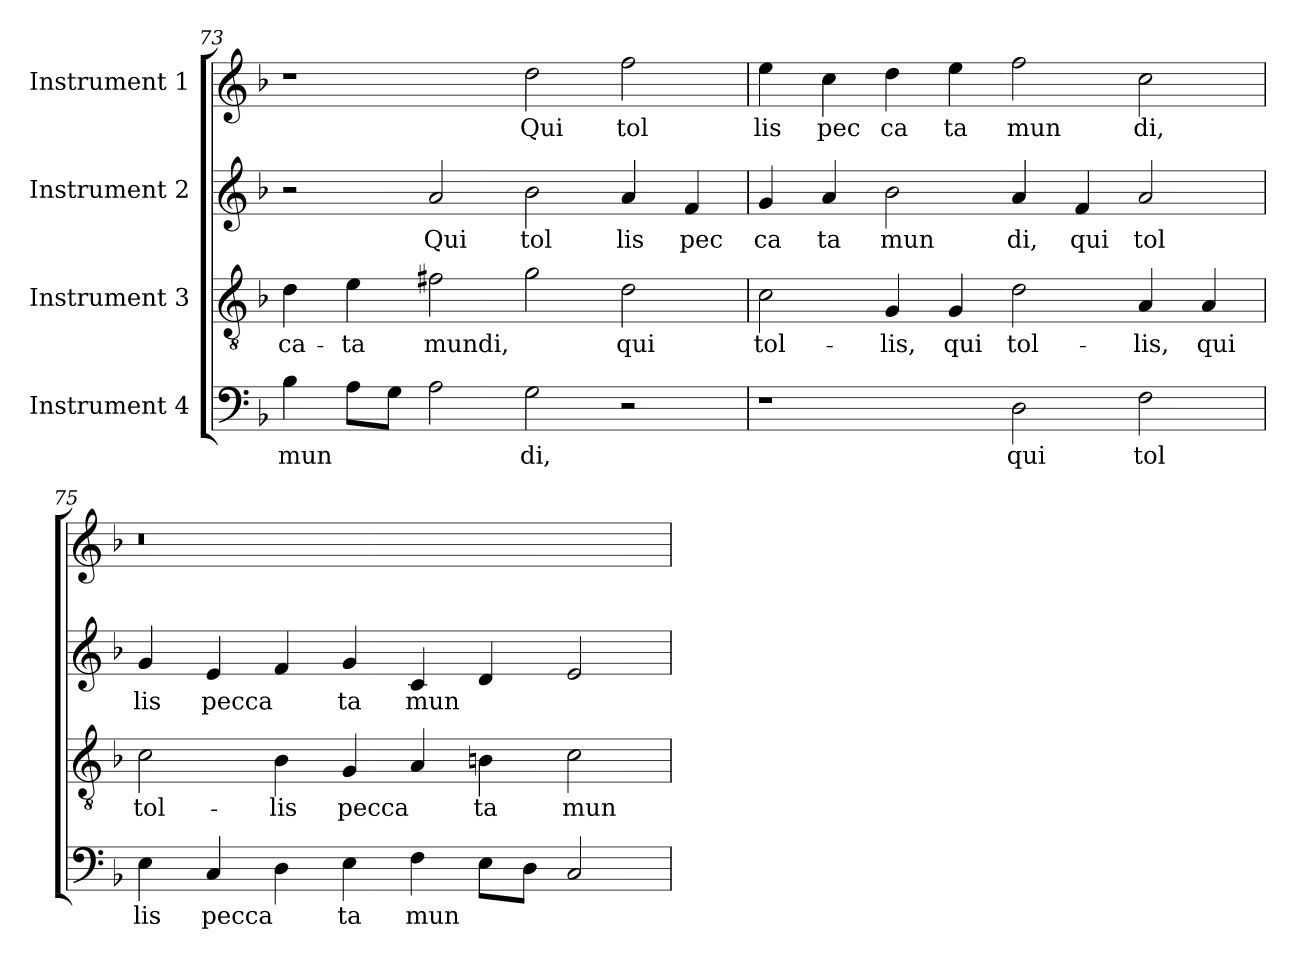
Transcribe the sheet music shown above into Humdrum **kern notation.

**kern	**text	**kern	**text	**kern	**text	**kern	**text
*part4	*part4	*part3	*part3	*part2	*part2	*part1	*part1
*staff4	*staff4	*staff3	*staff3	*staff2	*staff2	*staff1	*staff1
*I"Instrument 4	*	*I"Instrument 3	*	*I"Instrument 2	*	*I"Instrument 1	*
!!LO:LB:g=z
*clefF4	*	*clefGv2	*	*clefG2	*	*clefG2	*
*k[b-]	*	*k[b-]	*	*k[b-]	*	*k[b-]	*
*F:	*	*F:	*	*F:	*	*F:	*
=73	=73	=73	=73	=73	=73	=73	=73
!	!LO:LY:b:cj	!	!LO:LY:b:cj	!	!	!	!
4B-\	mun	4d\	-ca-	2r	.	1r	.
!	!LO:LY:b:cj	!	!LO:LY:b:cj	!	!	!	!
8A\L	.	4e\	-ta	.	.	.	.
!	!LO:LY:b:cj	!	!	!	!	!	!
8G\J	.	.	.	.	.	.	.
!	!LO:LY:b:cj	!	!LO:LY:b:cj	!	!LO:LY:b:cj	!	!
2A\	.	2f#X\	mundi,	2a/	Qui	.	.
!	!LO:LY:b:cj	!	!LO:LY:b:cj	!	!LO:LY:b:cj	!	!LO:LY:b:cj
2G\	di,	2g\	.	2b-\	tol	2dd\	Qui
!	!	!	!LO:LY:b:cj	!	!LO:LY:b:cj	!	!LO:LY:b:cj
2r	.	2d\	qui	4a/	lis	2ff\	tol
!	!	!	!	!	!LO:LY:b:cj	!	!
.	.	.	.	4f/	pec	.	.
=74	=74	=74	=74	=74	=74	=74	=74
!	!	!	!LO:LY:b:cj	!	!LO:LY:b:cj	!	!LO:LY:b:cj
1r	.	2c\	tol-	4g/	ca	4ee\	lis
!	!	!	!	!	!LO:LY:b:cj	!	!LO:LY:b:cj
.	.	.	.	4a/	ta	4cc\	pec
!	!	!	!LO:LY:b:cj	!	!LO:LY:b:cj	!	!LO:LY:b:cj
.	.	4G/	-lis,	2b-\	mun	4dd\	ca
!	!	!	!LO:LY:b:cj	!	!	!	!LO:LY:b:cj
.	.	4G/	qui	.	.	4ee\	ta
!	!LO:LY:b:cj	!	!LO:LY:b:cj	!	!LO:LY:b:cj	!	!LO:LY:b:cj
2D\	qui	2d\	tol-	4a/	di,	2ff\	mun
!	!	!	!	!	!LO:LY:b:cj	!	!
.	.	.	.	4f/	qui	.	.
!	!LO:LY:b:cj	!	!LO:LY:b:cj	!	!LO:LY:b:cj	!	!LO:LY:b:cj
2F\	tol	4A/	-lis,	2a/	tol	2cc\	di,
!	!	!	!LO:LY:b:cj	!	!	!	!
.	.	4A/	qui	.	.	.	.
=75	=75	=75	=75	=75	=75	=75	=75
!	!LO:LY:b:cj	!	!LO:LY:b:cj	!	!LO:LY:b:cj	!	!
4E\	lis	2c\	tol-	4g/	lis	0r	.
!	!LO:LY:b:cj	!	!	!	!LO:LY:b:cj	!	!
4C/	pecca	.	.	4e/	pecca	.	.
!	!LO:LY:b:cj	!	!LO:LY:b:cj	!	!LO:LY:b:cj	!	!
4D\	.	4B-\	-lis	4f/	.	.	.
!	!LO:LY:b:cj	!	!LO:LY:b:cj	!	!LO:LY:b:cj	!	!
4E\	ta	4G/	pecca-	4g/	ta	.	.
!	!LO:LY:b:cj	!	!LO:LY:b:cj	!	!LO:LY:b:cj	!	!
4F\	mun	4A/	--	4c/	mun	.	.
!	!LO:LY:b:cj	!	!LO:LY:b:cj	!	!LO:LY:b:cj	!	!
8E\L	.	4Bn\	-ta	4d/	.	.	.
!	!LO:LY:b:cj	!	!	!	!	!	!
8D\J	.	.	.	.	.	.	.
!	!LO:LY:b:cj	!	!LO:LY:b:cj	!	!LO:LY:b:cj	!	!
2C/	.	2c\	mun-	2e/	.	.	.
=	=	=	=	=	=	=	=
*-	*-	*-	*-	*-	*-	*-	*-
